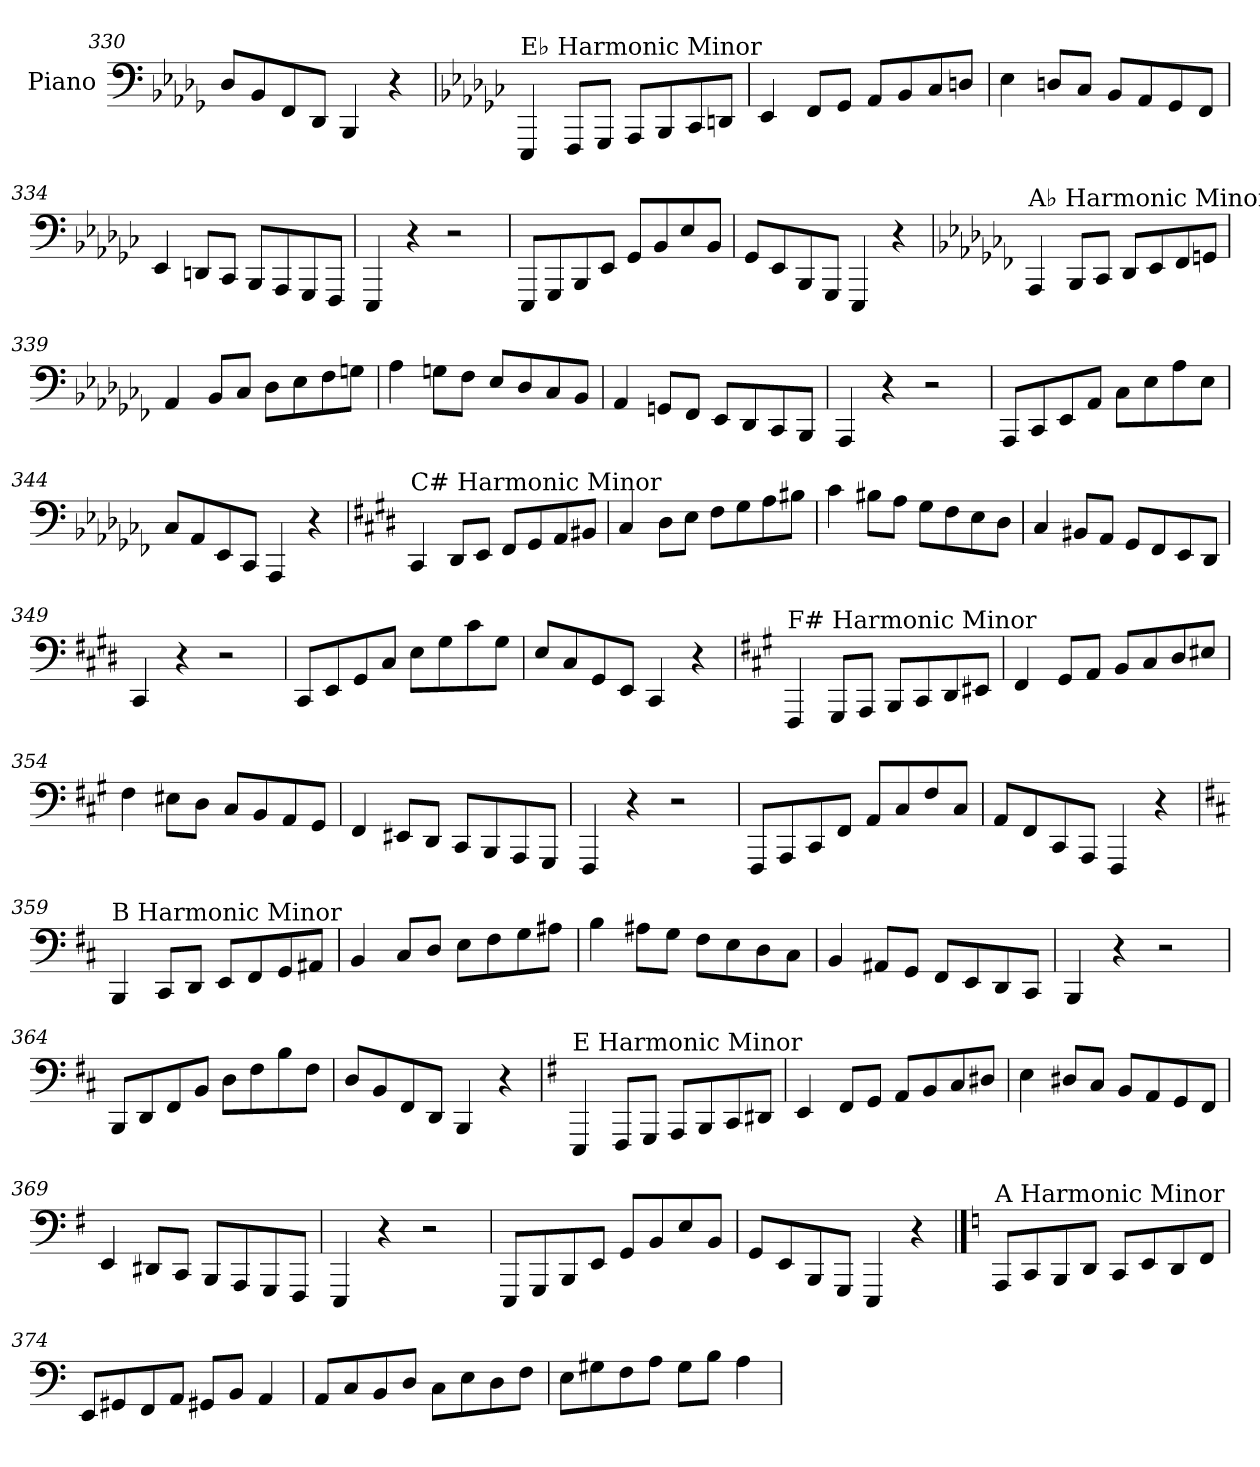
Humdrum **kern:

**kern
*part1
*staff1
*I"Piano
*I'Pno.
*clefF4
*k[b-e-a-d-g-]
=330
8D-/L
8BB-/
8FF/
8DD-/J
4BBB-/
4r
!!LO:PB:g=z
=331
*k[b-e-a-d-g-c-]
!LO:TX:a:t=E♭ Harmonic Minor
4EEE-/
8FFF/L
8GGG-/J
8AAA-/L
8BBB-/
8CC-/
8DDn/J
=332
4EE-/
8FF/L
8GG-/J
8AA-/L
8BB-/
8C-/
8Dn/J
=333
4E-\
8Dn/L
8C-/J
8BB-/L
8AA-/
8GG-/
8FF/J
=334
4EE-/
8DDn/L
8CC-/J
8BBB-/L
8AAA-/
8GGG-/
8FFF/J
=335
4EEE-/
4r
2r
=336
8EEE-/L
8GGG-/
8BBB-/
8EE-/J
8GG-/L
8BB-/
8E-/
8BB-/J
=337
8GG-/L
8EE-/
8BBB-/
8GGG-/J
4EEE-/
4r
!!LO:LB:g=z
=338
*k[b-e-a-d-g-c-f-]
!LO:TX:a:t=A♭ Harmonic Minor
4AAA-/
8BBB-/L
8CC-/J
8DD-/L
8EE-/
8FF-/
8GGn/J
=339
4AA-/
8BB-/L
8C-/J
8D-\L
8E-\
8F-\
8Gn\J
=340
4A-\
8Gn\L
8F-\J
8E-/L
8D-/
8C-/
8BB-/J
=341
4AA-/
8GGn/L
8FF-/J
8EE-/L
8DD-/
8CC-/
8BBB-/J
=342
4AAA-/
4r
2r
=343
8AAA-/L
8CC-/
8EE-/
8AA-/J
8C-\L
8E-\
8A-\
8E-\J
=344
8C-/L
8AA-/
8EE-/
8CC-/J
4AAA-/
4r
!!LO:LB:g=z
=345
*k[f#c#g#d#]
!LO:TX:a:t=C# Harmonic Minor
4CC#/
8DD#/L
8EE/J
8FF#/L
8GG#/
8AA/
8BB#X/J
=346
4C#/
8D#\L
8E\J
8F#\L
8G#\
8A\
8B#X\J
=347
4c#\
8B#X\L
8A\J
8G#\L
8F#\
8E\
8D#\J
=348
4C#/
8BB#X/L
8AA/J
8GG#/L
8FF#/
8EE/
8DD#/J
=349
4CC#/
4r
2r
=350
8CC#/L
8EE/
8GG#/
8C#/J
8E\L
8G#\
8c#\
8G#\J
=351
8E/L
8C#/
8GG#/
8EE/J
4CC#/
4r
!!LO:LB:g=z
=352
*k[f#c#g#]
!LO:TX:a:t=F# Harmonic Minor
4FFF#/
8GGG#/L
8AAA/J
8BBB/L
8CC#/
8DD/
8EE#X/J
=353
4FF#/
8GG#/L
8AA/J
8BB/L
8C#/
8D/
8E#X/J
=354
4F#\
8E#X\L
8D\J
8C#/L
8BB/
8AA/
8GG#/J
=355
4FF#/
8EE#X/L
8DD/J
8CC#/L
8BBB/
8AAA/
8GGG#/J
=356
4FFF#/
4r
2r
=357
8FFF#/L
8AAA/
8CC#/
8FF#/J
8AA/L
8C#/
8F#/
8C#/J
=358
8AA/L
8FF#/
8CC#/
8AAA/J
4FFF#/
4r
!!LO:LB:g=z
=359
*k[f#c#]
!LO:TX:a:t=B Harmonic Minor
4BBB/
8CC#/L
8DD/J
8EE/L
8FF#/
8GG/
8AA#X/J
=360
4BB/
8C#/L
8D/J
8E\L
8F#\
8G\
8A#X\J
=361
4B\
8A#X\L
8G\J
8F#\L
8E\
8D\
8C#\J
=362
4BB/
8AA#X/L
8GG/J
8FF#/L
8EE/
8DD/
8CC#/J
=363
4BBB/
4r
2r
=364
8BBB/L
8DD/
8FF#/
8BB/J
8D\L
8F#\
8B\
8F#\J
=365
8D/L
8BB/
8FF#/
8DD/J
4BBB/
4r
!!LO:LB:g=z
=366
*k[f#]
!LO:TX:a:t=E Harmonic Minor
4EEE/
8FFF#/L
8GGG/J
8AAA/L
8BBB/
8CC/
8DD#X/J
=367
4EE/
8FF#/L
8GG/J
8AA/L
8BB/
8C/
8D#X/J
=368
4E\
8D#X/L
8C/J
8BB/L
8AA/
8GG/
8FF#/J
=369
4EE/
8DD#X/L
8CC/J
8BBB/L
8AAA/
8GGG/
8FFF#/J
=370
4EEE/
4r
2r
=371
8EEE/L
8GGG/
8BBB/
8EE/J
8GG/L
8BB/
8E/
8BB/J
=372
8GG/L
8EE/
8BBB/
8GGG/J
4EEE/
4r
!!LO:PB:g=z
==373
*k[]
!LO:TX:a:t=A Harmonic Minor
8AAA/L
8CC/
8BBB/
8DD/J
8CC/L
8EE/
8DD/
8FF/J
=374
8EE/L
8GG#X/
8FF/
8AA/J
8GG#X/L
8BB/J
4AA/
=375
8AA/L
8C/
8BB/
8D/J
8C\L
8E\
8D\
8F\J
=376
8E\L
8G#X\
8F\
8A\J
8G#\L
8B\J
4A\
=
*-
